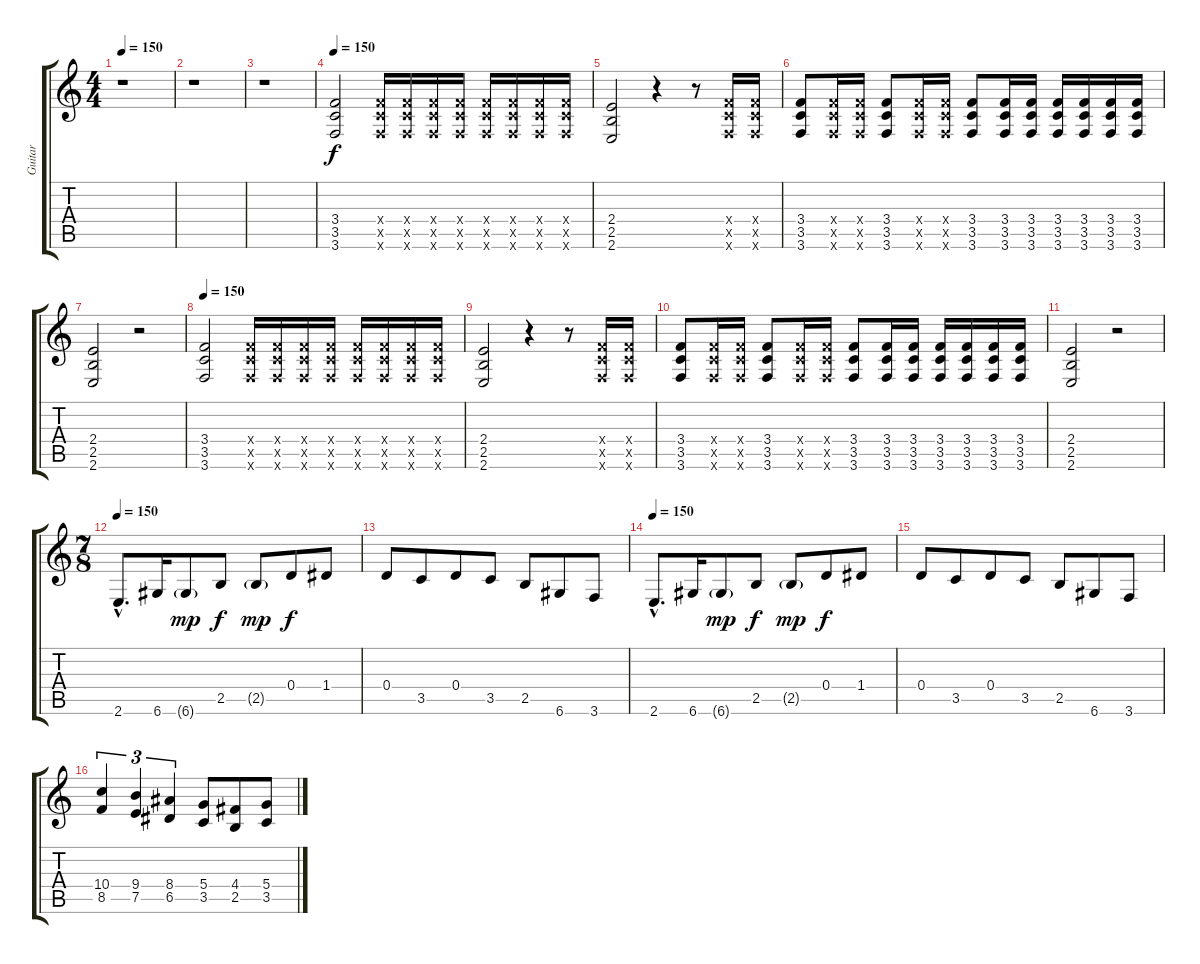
\track ("Guitar" "Guitar") {instrument electricguitarclean}
\staff {score tabs}
\tuning (E4 B3 G3 D3 A2 D2) {hide}
\ts (4 4)
\tempo 150
\clef g2
\ks c
r.1{dy f} |
r.1 |
r.1 |
\tempo 150
(3.4 3.5 3.6).2{instrument distortionguitar} (3.4{x} 3.5{x} 3.6{x}).16 (3.4{x} 3.5{x} 3.6{x}).16 (3.4{x} 3.5{x} 3.6{x}).16 (3.4{x} 3.5{x} 3.6{x}).16 (3.4{x} 3.5{x} 3.6{x}).16 (3.4{x} 3.5{x} 3.6{x}).16 (3.4{x} 3.5{x} 3.6{x}).16 (3.4{x} 3.5{x} 3.6{x}).16 |
(2.4 2.5 2.6).2 r.4 r.8 (3.4{x} 3.5{x} 3.6{x}).16 (3.4{x} 3.5{x} 3.6{x}).16 |
(3.4 3.5 3.6).8 (3.4{x} 3.5{x} 3.6{x}).16 (3.4{x} 3.5{x} 3.6{x}).16 (3.4 3.5 3.6).8 (3.4{x} 3.5{x} 3.6{x}).16 (3.4{x} 3.5{x} 3.6{x}).16 (3.4 3.5 3.6).8 (3.4 3.5 3.6).16 (3.4 3.5 3.6).16 (3.4 3.5 3.6).16 (3.4 3.5 3.6).16 (3.4 3.5 3.6).16 (3.4 3.5 3.6).16 |
(2.4 2.5 2.6).2 r.2 |
\tempo 150
(3.4 3.5 3.6).2{instrument distortionguitar} (3.4{x} 3.5{x} 3.6{x}).16 (3.4{x} 3.5{x} 3.6{x}).16 (3.4{x} 3.5{x} 3.6{x}).16 (3.4{x} 3.5{x} 3.6{x}).16 (3.4{x} 3.5{x} 3.6{x}).16 (3.4{x} 3.5{x} 3.6{x}).16 (3.4{x} 3.5{x} 3.6{x}).16 (3.4{x} 3.5{x} 3.6{x}).16 |
(2.4 2.5 2.6).2 r.4 r.8 (3.4{x} 3.5{x} 3.6{x}).16 (3.4{x} 3.5{x} 3.6{x}).16 |
(3.4 3.5 3.6).8 (3.4{x} 3.5{x} 3.6{x}).16 (3.4{x} 3.5{x} 3.6{x}).16 (3.4 3.5 3.6).8 (3.4{x} 3.5{x} 3.6{x}).16 (3.4{x} 3.5{x} 3.6{x}).16 (3.4 3.5 3.6).8 (3.4 3.5 3.6).16 (3.4 3.5 3.6).16 (3.4 3.5 3.6).16 (3.4 3.5 3.6).16 (3.4 3.5 3.6).16 (3.4 3.5 3.6).16 |
(2.4 2.5 2.6).2 r.2 |
\ts (7 8)
\tempo 150
2.6{hac}.8{d instrument electricguitarclean} 6.6.16 6.6{g}.8{dy mp} 2.5.8{dy f} 2.5{g}.8{dy mp} 0.4.8{dy f} 1.4.8 |
0.4.8 3.5.8 0.4.8 3.5.8 2.5.8 6.6.8 3.6.8 |
\tempo 150
2.6{hac}.8{d instrument electricguitarclean} 6.6.16 6.6{g}.8{dy mp} 2.5.8{dy f} 2.5{g}.8{dy mp} 0.4.8{dy f} 1.4.8 |
0.4.8 3.5.8 0.4.8 3.5.8 2.5.8 6.6.8 3.6.8 |
(10.4 8.5).4{tu (3 2)} (9.4 7.5).4{tu (3 2)} (8.4 6.5).4{tu (3 2)} (5.4 3.5).8 (4.4 2.5).8 (5.4 3.5).8
